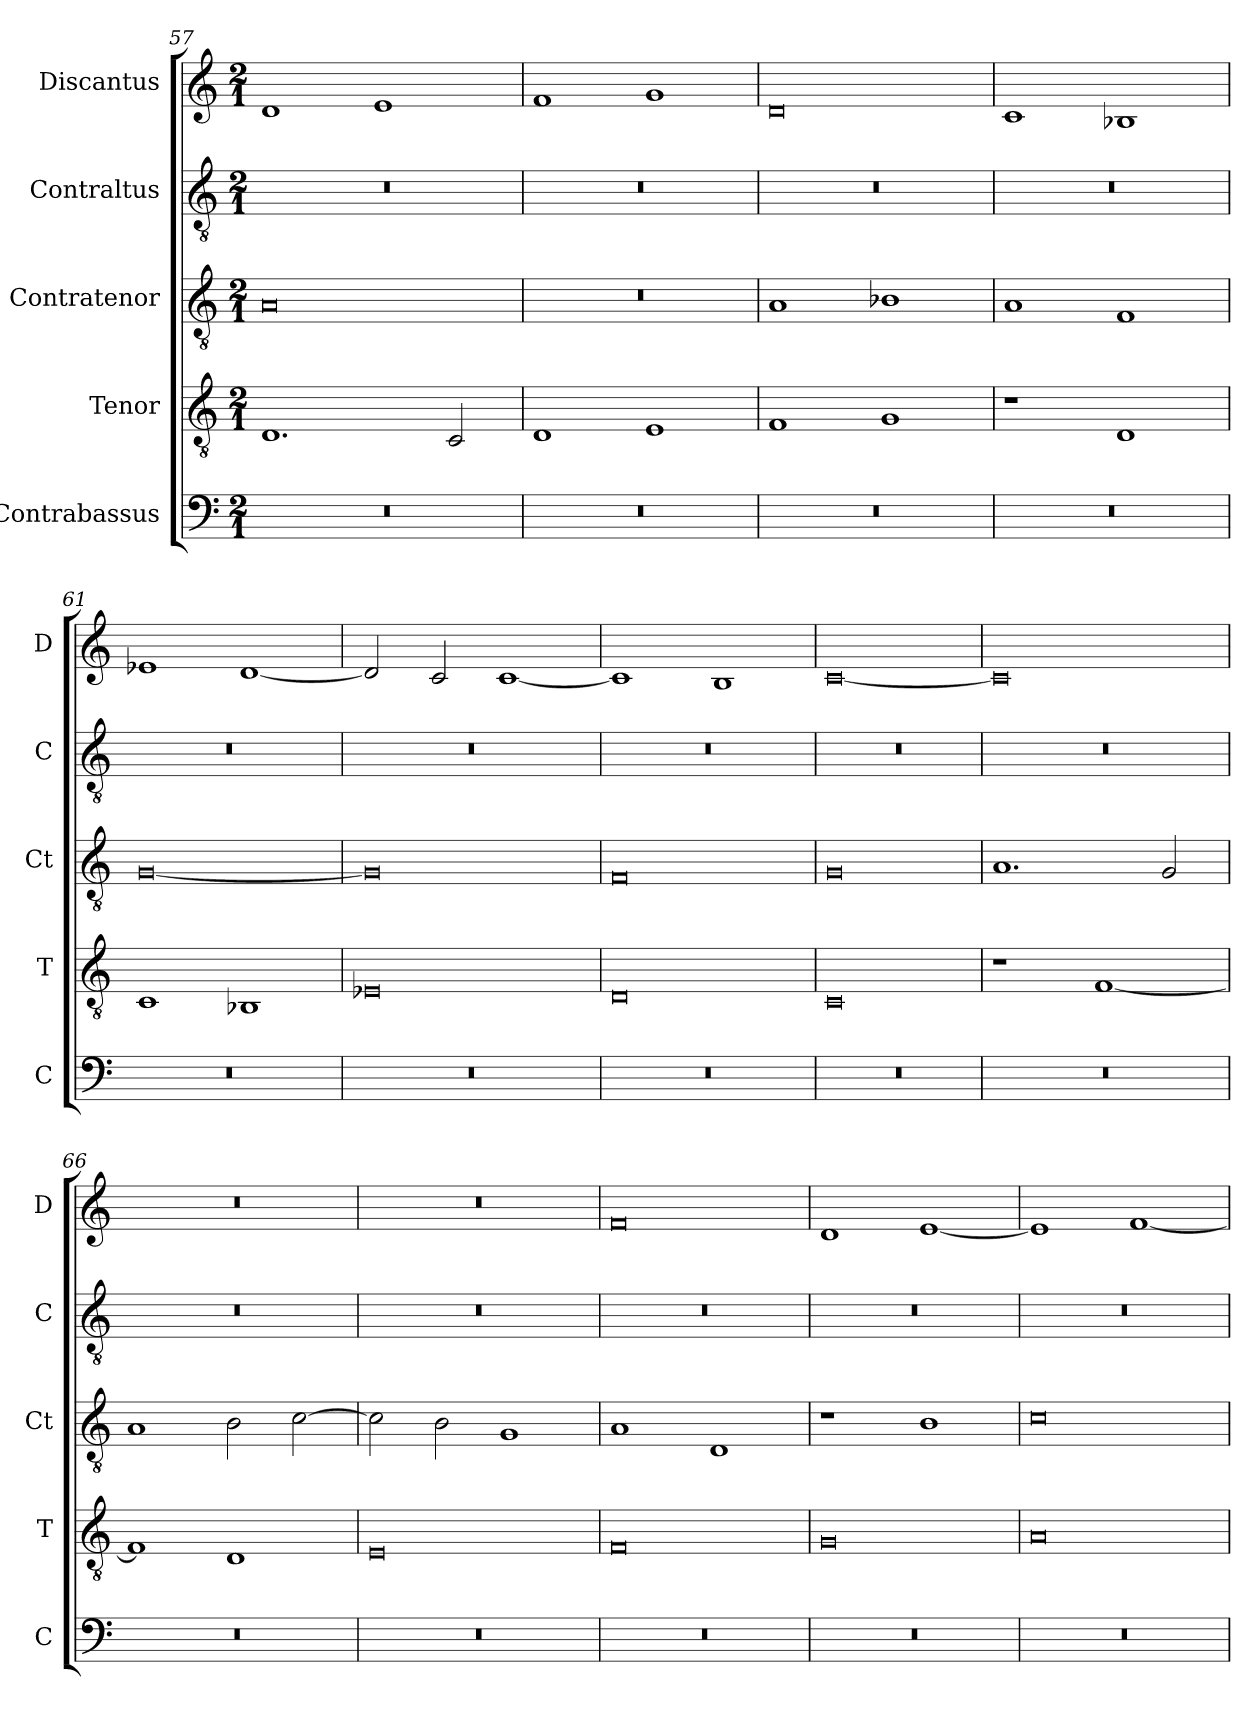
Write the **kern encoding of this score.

**kern	**kern	**kern	**kern	**kern
*part5	*part4	*part3	*part2	*part1
*staff5	*staff4	*staff3	*staff2	*staff1
*I"Contrabassus	*I"Tenor	*I"Contratenor	*I"Contraltus	*I"Discantus
*I'C	*I'T	*I'Ct	*I'C	*I'D
*clefF4	*clefGv2	*clefGv2	*clefGv2	*clefG2
*k[]	*k[]	*k[]	*k[]	*k[]
*M2/1	*M2/1	*M2/1	*M2/1	*M2/1
=57	=57	=57	=57	=57
0r	1.D	0A	0r	1d
.	.	.	.	1e
.	2C/	.	.	.
=58	=58	=58	=58	=58
0r	1D	0r	0r	1f
.	1E	.	.	1g
=59	=59	=59	=59	=59
0r	1F	1A	0r	0d
.	1G	1B-X	.	.
=60	=60	=60	=60	=60
0r	1r	1A	0r	1c
.	1D	1F	.	1B-X
=61	=61	=61	=61	=61
0r	1C	[0G	0r	1e-X
.	1BB-X	.	.	[1d
=62	=62	=62	=62	=62
0r	0E-X	0G]	0r	2d/]
.	.	.	.	2c/
.	.	.	.	[1c
=63	=63	=63	=63	=63
0r	0D	0F	0r	1c]
.	.	.	.	1B
=64	=64	=64	=64	=64
0r	0C	0G	0r	[0c
=65	=65	=65	=65	=65
0r	1r	1.A	0r	0c]
.	[1F	.	.	.
.	.	2G/	.	.
=66	=66	=66	=66	=66
0r	1F]	1A	0r	0r
.	1D	2B\	.	.
.	.	[2c\	.	.
=67	=67	=67	=67	=67
0r	0E	2c\]	0r	0r
.	.	2B\	.	.
.	.	1G	.	.
=68	=68	=68	=68	=68
0r	0F	1A	0r	0f
.	.	1D	.	.
=69	=69	=69	=69	=69
0r	0G	1r	0r	1d
.	.	1B	.	[1e
=70	=70	=70	=70	=70
0r	0A	0c	0r	1e]
.	.	.	.	[1f
=	=	=	=	=
*-	*-	*-	*-	*-
